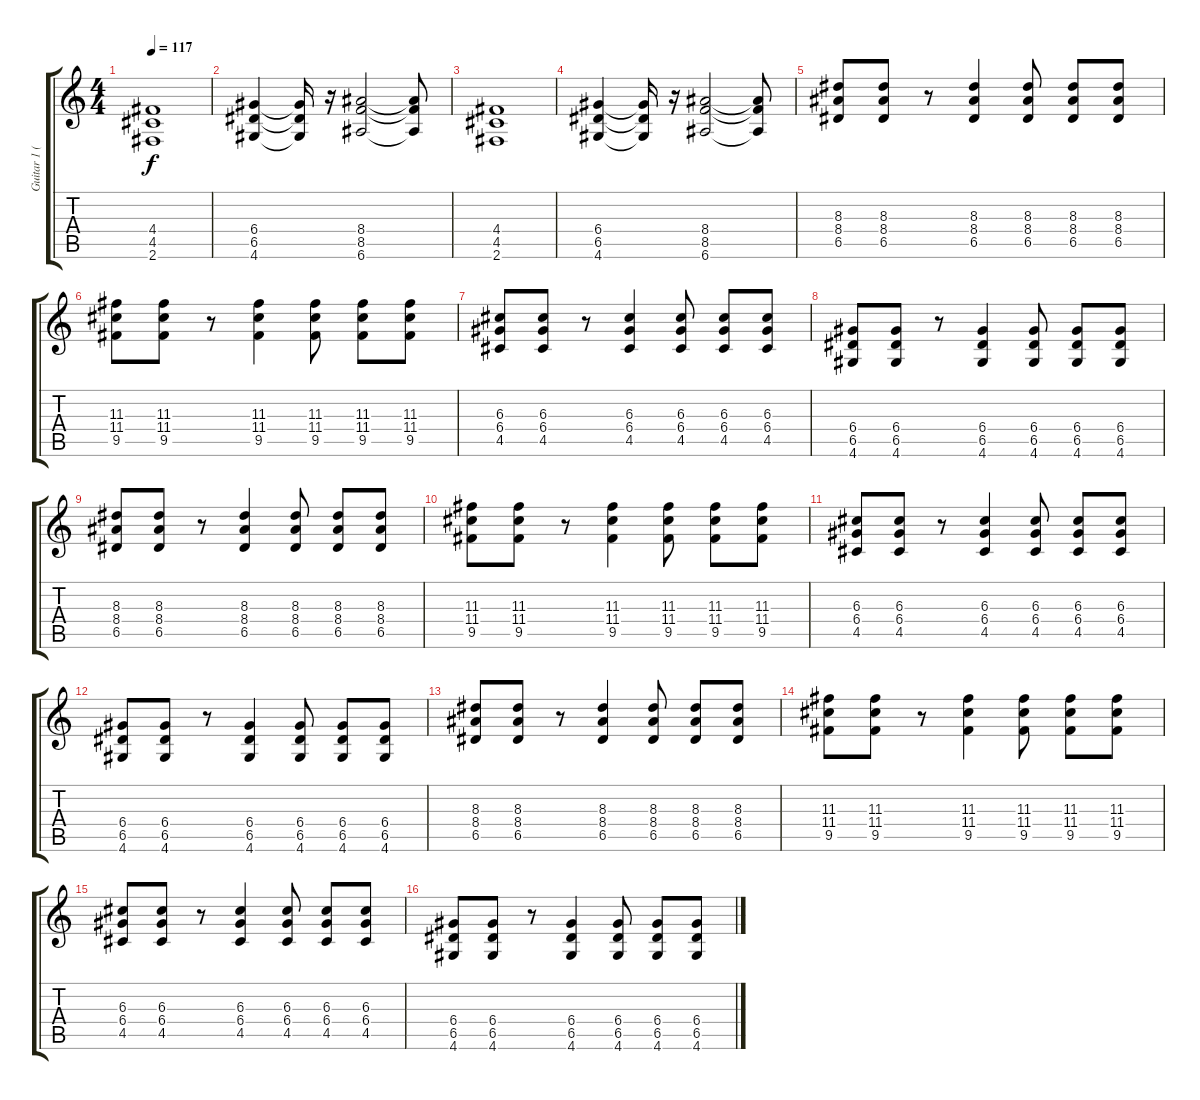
\track ("Guitar 1 (effets)" "Guitar 1 (") {instrument electricguitarclean}
\staff {score tabs}
\tuning (E4 B3 G3 D3 A2 E2) {hide}
\ts (4 4)
\tempo 117
\clef g2
\ks c
(4.4 4.5 2.6).1{dy f} |
(6.4 6.5 4.6).4 (6.4{t} 6.5{t} 4.6{t}).16 r.16 (8.4 8.5 6.6).2 (8.4{t} 8.5{t} 6.6{t}).8 |
(4.4 4.5 2.6).1 |
(6.4 6.5 4.6).4 (6.4{t} 6.5{t} 4.6{t}).16 r.16 (8.4 8.5 6.6).2 (8.4{t} 8.5{t} 6.6{t}).8 |
(8.3 8.4 6.5).8{instrument distortionguitar} (8.3 8.4 6.5).8 r.8 (8.3 8.4 6.5).4 (8.3 8.4 6.5).8 (8.3 8.4 6.5).8 (8.3 8.4 6.5).8 |
(11.3 11.4 9.5).8 (11.3 11.4 9.5).8 r.8 (11.3 11.4 9.5).4 (11.3 11.4 9.5).8 (11.3 11.4 9.5).8 (11.3 11.4 9.5).8 |
(6.3 6.4 4.5).8 (6.3 6.4 4.5).8 r.8 (6.3 6.4 4.5).4 (6.3 6.4 4.5).8 (6.3 6.4 4.5).8 (6.3 6.4 4.5).8 |
(6.4 6.5 4.6).8 (6.4 6.5 4.6).8 r.8 (6.4 6.5 4.6).4 (6.4 6.5 4.6).8 (6.4 6.5 4.6).8 (6.4 6.5 4.6).8 |
(8.3 8.4 6.5).8{instrument distortionguitar} (8.3 8.4 6.5).8 r.8 (8.3 8.4 6.5).4 (8.3 8.4 6.5).8 (8.3 8.4 6.5).8 (8.3 8.4 6.5).8 |
(11.3 11.4 9.5).8 (11.3 11.4 9.5).8 r.8 (11.3 11.4 9.5).4 (11.3 11.4 9.5).8 (11.3 11.4 9.5).8 (11.3 11.4 9.5).8 |
(6.3 6.4 4.5).8 (6.3 6.4 4.5).8 r.8 (6.3 6.4 4.5).4 (6.3 6.4 4.5).8 (6.3 6.4 4.5).8 (6.3 6.4 4.5).8 |
(6.4 6.5 4.6).8 (6.4 6.5 4.6).8 r.8 (6.4 6.5 4.6).4 (6.4 6.5 4.6).8 (6.4 6.5 4.6).8 (6.4 6.5 4.6).8 |
(8.3 8.4 6.5).8{instrument distortionguitar} (8.3 8.4 6.5).8 r.8 (8.3 8.4 6.5).4 (8.3 8.4 6.5).8 (8.3 8.4 6.5).8 (8.3 8.4 6.5).8 |
(11.3 11.4 9.5).8 (11.3 11.4 9.5).8 r.8 (11.3 11.4 9.5).4 (11.3 11.4 9.5).8 (11.3 11.4 9.5).8 (11.3 11.4 9.5).8 |
(6.3 6.4 4.5).8 (6.3 6.4 4.5).8 r.8 (6.3 6.4 4.5).4 (6.3 6.4 4.5).8 (6.3 6.4 4.5).8 (6.3 6.4 4.5).8 |
(6.4 6.5 4.6).8 (6.4 6.5 4.6).8 r.8 (6.4 6.5 4.6).4 (6.4 6.5 4.6).8 (6.4 6.5 4.6).8 (6.4 6.5 4.6).8
